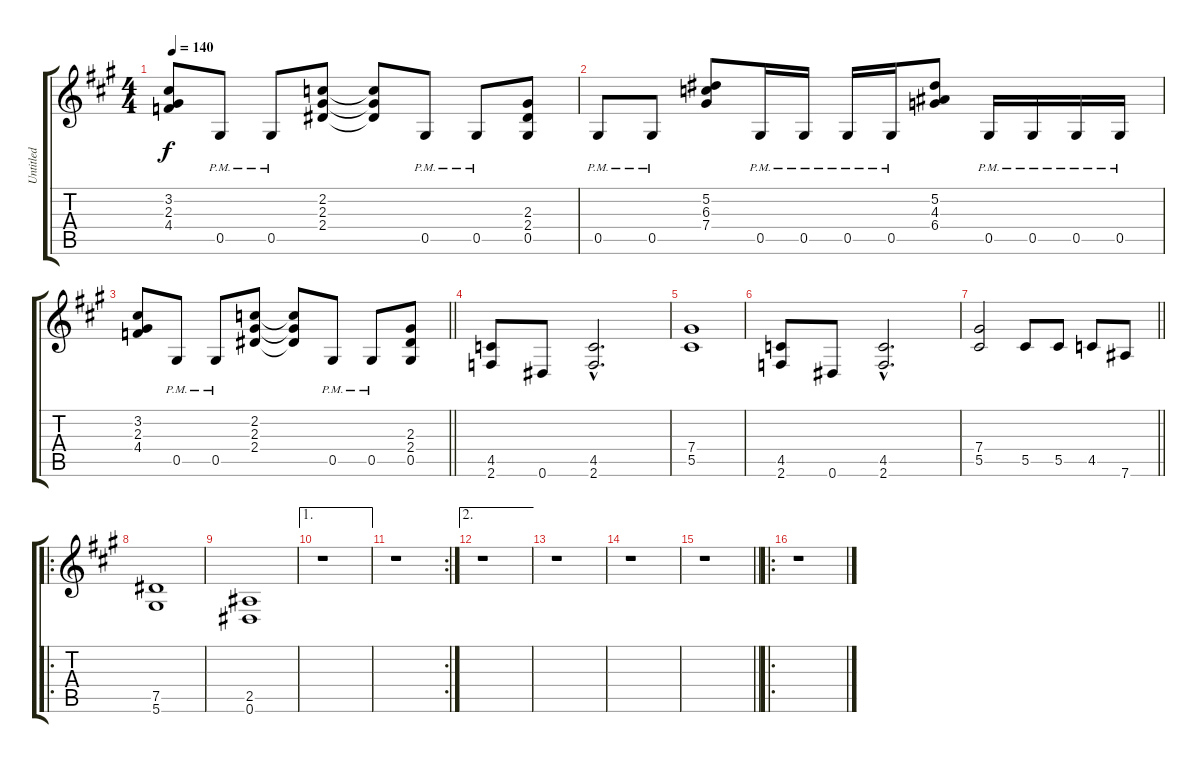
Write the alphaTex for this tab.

\track ("Untitled" "Untitled") {instrument distortionguitar}
\staff {score tabs}
\tuning (Eb4 Bb3 Gb3 Db3 Ab2 Eb2) {hide}
\ts (4 4)
\tempo 140
\clef g2
\ks a
(3.2 2.3 4.4).8{dy f} 0.5{pm}.8 0.5{pm}.8 (2.2 2.3 2.4).8 (2.2{t} 2.3{t} 2.4{t}).8 0.5{pm}.8 0.5{pm}.8 (2.3 2.4 0.5).8 |
0.5{pm}.8 0.5{pm}.8 (5.2 6.3 7.4).8 0.5{pm}.16 0.5{pm}.16 0.5{pm}.16 0.5{pm}.16 (5.2 4.3 6.4).8 0.5{pm}.16 0.5{pm}.16 0.5{pm}.16 0.5{pm}.16 |
\barLineRight lightlight
(3.2 2.3 4.4).8 0.5{pm}.8 0.5{pm}.8 (2.2 2.3 2.4).8 (2.2{t} 2.3{t} 2.4{t}).8 0.5{pm}.8 0.5{pm}.8 (2.3 2.4 0.5).8 |
(4.5 2.6).8 0.6.8 (4.5{hac} 2.6{hac}).2{d} |
(7.4 5.5).1 |
(4.5 2.6).8 0.6.8 (4.5{hac} 2.6{hac}).2{d} |
\barLineRight lightlight
(7.4 5.5).2 5.5.8 5.5.8 4.5.8 7.6.8 |
\ro
(7.5 5.6).1 |
(2.5 0.6).1 |
\ae 1
r.1 |
\rc 2
r.1 |
\ae 2
r.1 |
r.1 |
r.1 |
\barLineRight lightlight
r.1 |
\ro
r.1
